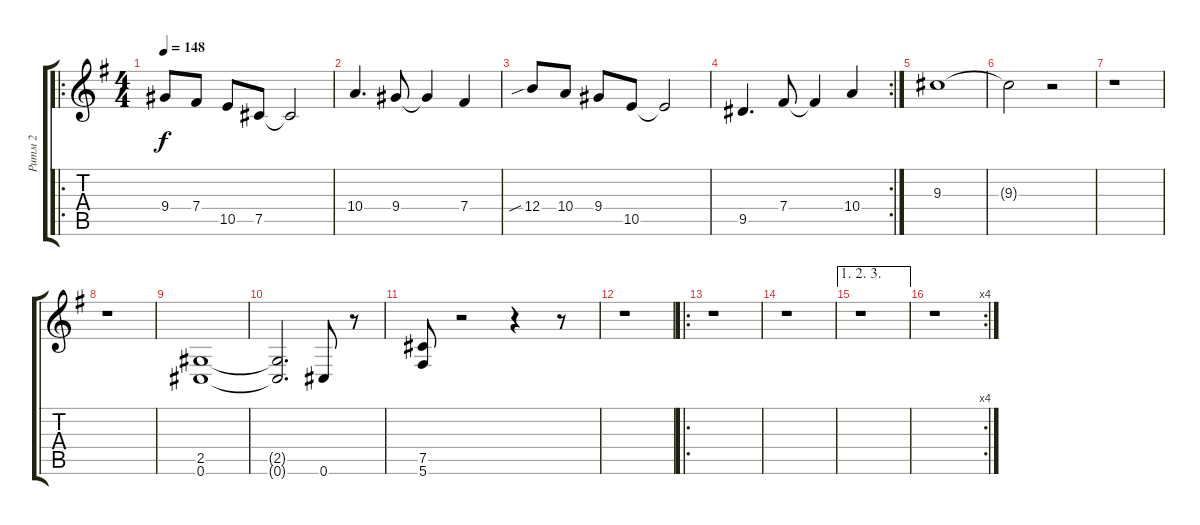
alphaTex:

\track ("Ритм 2" "Ритм 2") {instrument distortionguitar}
\staff {score tabs}
\tuning (Db4 Ab3 E3 B2 Gb2 Db2) {hide}
\ro
\ts (4 4)
\tempo 148
\clef g2
\ks g
9.4.8{dy f instrument distortionguitar} 7.4.8 10.5.8 7.5.8 7.5{t}.2 |
10.4.4{d} 9.4.8 9.4{t}.4 7.4.4 |
12.4{sib}.8 10.4.8 9.4.8 10.5.8 10.5{t}.2 |
\rc 2
9.5.4{d} 7.4.8 7.4{t}.4 10.4.4 |
9.3.1 |
9.3{t}.2 r.2 |
r.1 |
r.1 |
(2.5 0.6).1 |
(2.5{t} 0.6{t}).2{d} 0.6.8 r.8 |
(7.5 5.6).8 r.2 r.4 r.8 |
r.1 |
\ro
r.1 |
r.1 |
\ae (1 2 3)
r.1 |
\rc 4
r.1
